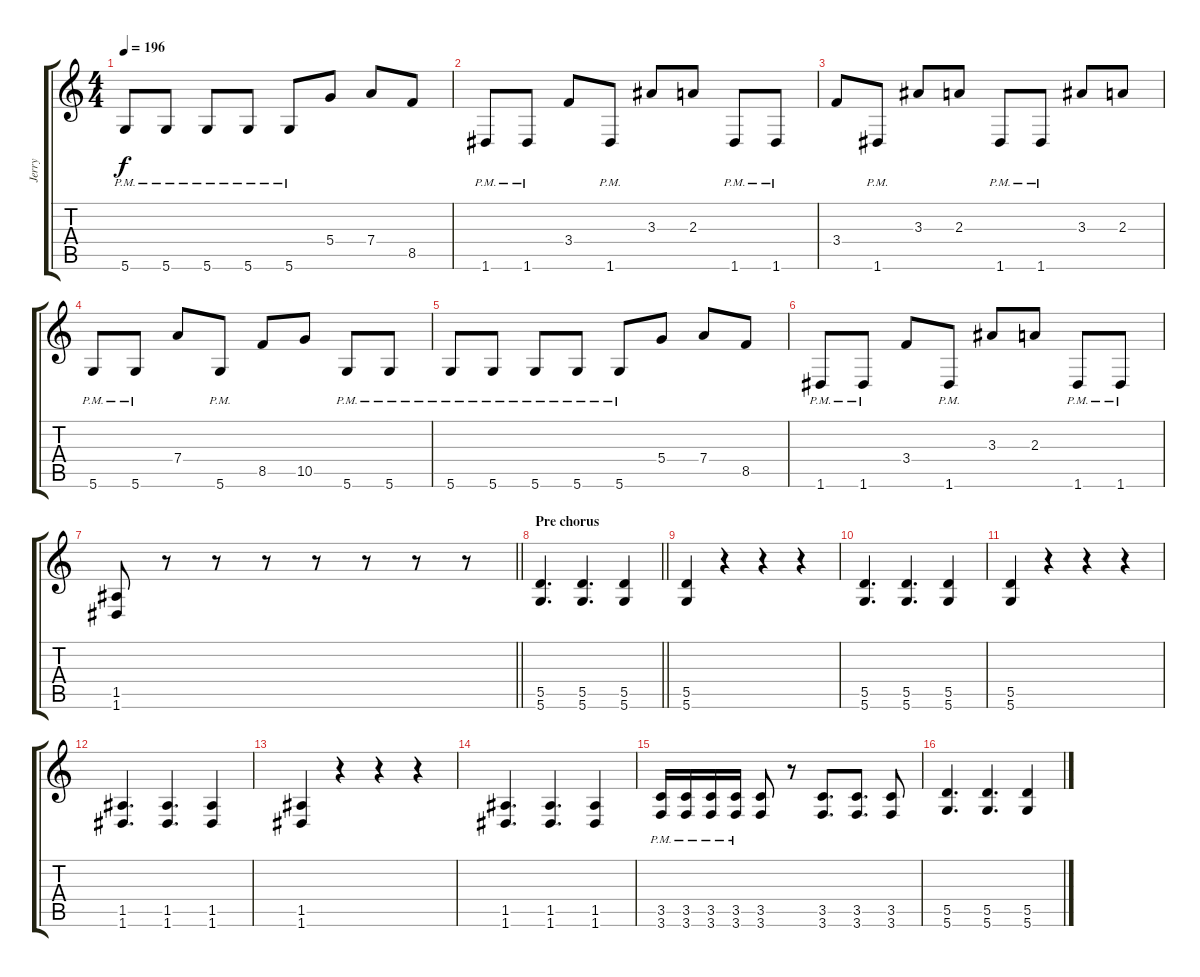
\track ("Jerry" "Jerry") {instrument distortionguitar}
\staff {score tabs}
\tuning (E4 B3 G3 D3 A2 D2) {hide}
\ts (4 4)
\tempo 196
\clef g2
\ks c
5.6{pm}.8{dy f} 5.6{pm}.8 5.6{pm}.8 5.6{pm}.8 5.6{pm}.8 5.4.8 7.4.8 8.5.8 |
1.6{pm}.8 1.6{pm}.8 3.4.8 1.6{pm}.8 3.3.8 2.3.8 1.6{pm}.8 1.6{pm}.8 |
3.4.8 1.6{pm}.8 3.3.8 2.3.8 1.6{pm}.8 1.6{pm}.8 3.3.8 2.3.8 |
5.6{pm}.8 5.6{pm}.8 7.4.8 5.6{pm}.8 8.5.8 10.5.8 5.6{pm}.8 5.6{pm}.8 |
5.6{pm}.8 5.6{pm}.8 5.6{pm}.8 5.6{pm}.8 5.6{pm}.8 5.4.8 7.4.8 8.5.8 |
1.6{pm}.8 1.6{pm}.8 3.4.8 1.6{pm}.8 3.3.8 2.3.8 1.6{pm}.8 1.6{pm}.8 |
\barLineRight lightlight
(1.5 1.6).8 r.8 r.8 r.8 r.8 r.8 r.8 r.8 |
\section ("" "Pre chorus")
\barLineRight lightlight
(5.5 5.6).4{d} (5.5 5.6).4{d} (5.5 5.6).4 |
(5.5 5.6).4 r.4 r.4 r.4 |
(5.5 5.6).4{d} (5.5 5.6).4{d} (5.5 5.6).4 |
(5.5 5.6).4 r.4 r.4 r.4 |
(1.5 1.6).4{d} (1.5 1.6).4{d} (1.5 1.6).4 |
(1.5 1.6).4 r.4 r.4 r.4 |
(1.5 1.6).4{d} (1.5 1.6).4{d} (1.5 1.6).4 |
(3.5{pm} 3.6{pm}).16 (3.5{pm} 3.6{pm}).16 (3.5{pm} 3.6{pm}).16 (3.5{pm} 3.6{pm}).16 (3.5 3.6).8 r.8 (3.5 3.6).8{d} (3.5 3.6).8{d} (3.5 3.6).8 |
(5.5 5.6).4{d} (5.5 5.6).4{d} (5.5 5.6).4
